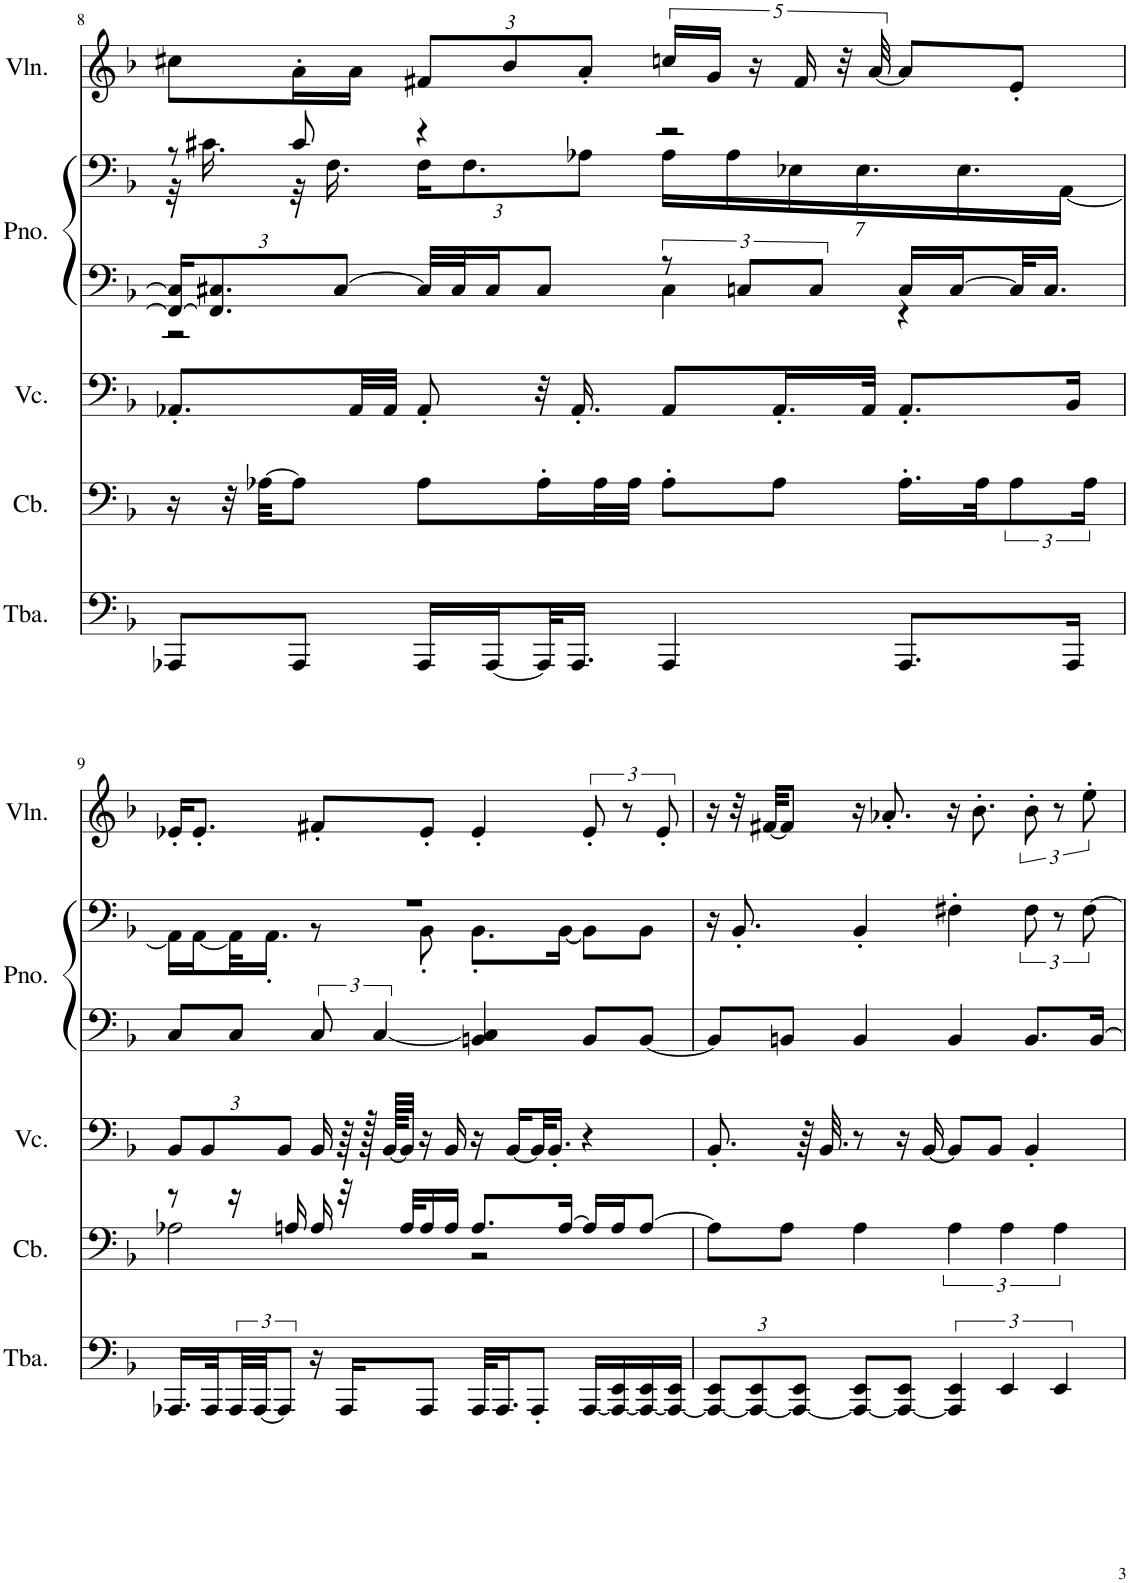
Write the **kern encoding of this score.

**kern	**kern	**kern	**kern	**kern	**kern
*part5	*part4	*part3	*part2	*part2	*part1
*staff6	*staff5	*staff4	*staff3	*staff2	*staff1
*I"Tuba, Tuba	*I"Contrabass, Bass	*I"Violoncello, Cello	*I"Piano, Grand Piano	*	*I"Violin, Violin
*I'Tba.	*I'Cb.	*I'Vc.	*I'Pno.	*	*I'Vln.
!!LO:PB:g=z
*clefF4	*clefF4	*clefF4	*clefF4	*clefF4	*clefG2
*	*Trd7c12	*	*	*	*
*k[b-]	*k[b-]	*k[b-]	*k[b-]	*k[b-]	*k[b-]
*M4/4	*M4/4	*M4/4	*M4/4	*M4/4	*M4/4
*	*	*	*Xbrackettup	*	*
=8	=8	=8	=8	=8	=8
*	*	*	*^	*^	*
8AAA-X/L	16r	8.AA-X'/L	24FF#/_ 24C#/]KL	2r	8r	32r	8cc#X\L
.	.	.	.	.	.	16.c#X\	.
.	.	.	12.FF#/] 12.C#X/	.	.	.	.
.	32r	.	.	.	.	.	.
.	[32A-X\KKL	.	.	.	.	.	.
8AAA-/J	8A-\J]	.	.	.	8c#/	32r	16a'\L
.	.	.	.	.	.	16.F\	.
.	.	.	[12C#/J	.	.	.	.
.	.	32AA-/LL	.	.	.	.	16a\JJ
.	.	32AA-/JJJ	.	.	.	.	.
*	*	*	*	*	*	*Xbrackettup	*Xbrackettup
16AAA-/LL	8A-\L	8AA-'/	32C#/LLL]	.	4r	24F\KL	12f#X/L
.	.	.	32C#/J	.	.	.	.
.	.	.	.	.	.	12.F\	.
[16AAA-/	.	.	16C#/J	.	.	.	.
.	.	.	.	.	.	.	12b-/
32AAA-/K]	16A-'\L	32r	8C#/J	.	.	.	.
16.AAA-/JJ	.	16.AA-'/	.	.	.	.	.
.	.	.	.	.	.	12A-X\J	12a'/J
.	32A-\L	.	.	.	.	.	.
.	32A-\JJJ	.	.	.	.	.	.
*	*	*	*brackettup	*	*	*	*brackettup
4AAA-/	8A-'\L	8AA-/L	12r	4C#\	2r	14A-\LL	20ccn/LL
.	.	.	.	.	.	.	20g/JJ
.	.	.	.	.	.	14A-\	.
.	.	.	12Cn/L	.	.	.	.
.	.	.	.	.	.	.	20r
.	8A-\J	16.AA-'/L	.	.	.	.	.
.	.	.	.	.	.	14E-X\	.
.	.	.	.	.	.	.	20f#/
.	.	.	12C/J	.	.	.	.
.	.	.	.	.	.	.	40r
.	.	.	.	.	.	14.E-\	.
.	.	32AA-/JJk	.	.	.	.	.
.	.	.	.	.	.	.	[40a/
8.AAA-/L	16.A-'\LL	8.AA-'/L	16C/LL	4r	.	.	8a/L]
.	.	.	[16C/	.	.	.	.
.	.	.	.	.	.	14.E-\	.
.	32A-\JK	.	.	.	.	.	.
.	12A-\	.	32C/K]	.	.	.	8e'/J
.	.	.	16.C/JJ	.	.	.	.
.	.	.	.	.	.	[14AA\JJ	.
16AAA-/Jk	.	16BB-/Jk	.	.	.	.	.
.	24A-\Jk	.	.	.	.	.	.
*	*	*	*v	*v	*	*	*
!!LO:LB:g=z
=9	=9	=9	=9	=9	=9	=9
*	*^	*	*	*	*	*
*	*	*	*Xbrackettup	*	*	*	*
16.AAA-X/LL	8r	2A-X\	12BB-/L	8C/L	1r	16AA\LL]	16e-X'/KL
.	.	.	.	.	.	[16AA\	8.e-'/J
.	.	.	12BB-/	.	.	.	.
32AAA-/L	.	.	.	.	.	.	.
48AAA-/	16r	.	.	8C/J	.	32AA\K]	.
[48AAA-/JJ	.	.	.	.	.	.	.
.	.	.	.	.	.	16.AA'\JJ	.
12AAA-/J]	.	.	12BB-/J	.	.	.	.
.	16An/	.	.	.	.	.	.
16r	16A/	.	16BB-/	12C/	.	8r	8f#X'/L
16AAA-/KL	32r	.	64r	.	.	.	.
.	.	.	128r	.	.	.	.
.	.	.	.	[6C/	.	.	.
.	.	.	[128BB-/KKLLL	.	.	.	.
.	32A/KLL	.	32BB-/JJJ]	.	.	.	.
8AAA-/J	16A/	.	16r	.	.	8BB-'\	8e-'/J
.	16A/JJ	.	16BB-/	.	.	.	.
32AAA-/KLL	8.A/L	2r	16r	4BBn/ 4C/]	.	8.BB-'\L	4e-'/
16.AAA-/J	.	.	.	.	.	.	.
.	.	.	[16BB-/LL	.	.	.	.
8AAA-'/J	.	.	32BB-/K]	.	.	.	.
.	.	.	16.BB-'/JJ	.	.	.	.
.	[16A/Jk	.	.	.	.	[16BB-\Jk	.
[16AAA-/LL	16A/LL]	.	4r	8BB/L	.	8BB-\L]	12e-'/
16AAA-/_ 16EE/	16A/J	.	.	.	.	.	.
.	.	.	.	.	.	.	12r
16AAA-/_ 16EE/	[8A/J	.	.	[8BB/J	.	8BB-\J	.
.	.	.	.	.	.	.	12e-'/
16AAA-/_ 16EE/JJ	.	.	.	.	.	.	.
*	*v	*v	*	*	*v	*v	*
=10	=10	=10	=10	=10	=10
4AAA-/_ 4EE/	8A\L]	8.BB-'/	8BB/L]	16r	16r
.	.	.	.	8.BB-'/	32r
.	.	.	.	.	[32f#X/KKL
.	8A\J	.	8BBn/J	.	8f#/J]
.	.	64r	.	.	.
.	.	32.BB-/	.	.	.
8AAA-/_ 8EE/L	4A\	8r	4BB/	4BB-'/	16r
.	.	.	.	.	8.a-X'/
8AAA-/_ 8EE/J	.	16r	.	.	.
.	.	[16BB-/	.	.	.
6AAA-/] 6EE/	6A\	8BB-/L]	4BB/	4F#X'\	16r
.	.	.	.	.	8.b-'\
.	.	8BB-/J	.	.	.
6EE/	6A\	.	.	.	.
*	*	*	*	*brackettup	*
.	.	4BB-'/	8.BB/L	12F#\	12b-'\
6EE/	6A\	.	.	12r	12r
.	.	.	.	[12F#\	12ee'\
.	.	.	[16BB/Jk	.	.
=	=	=	=	=	=
*-	*-	*-	*-	*-	*-
